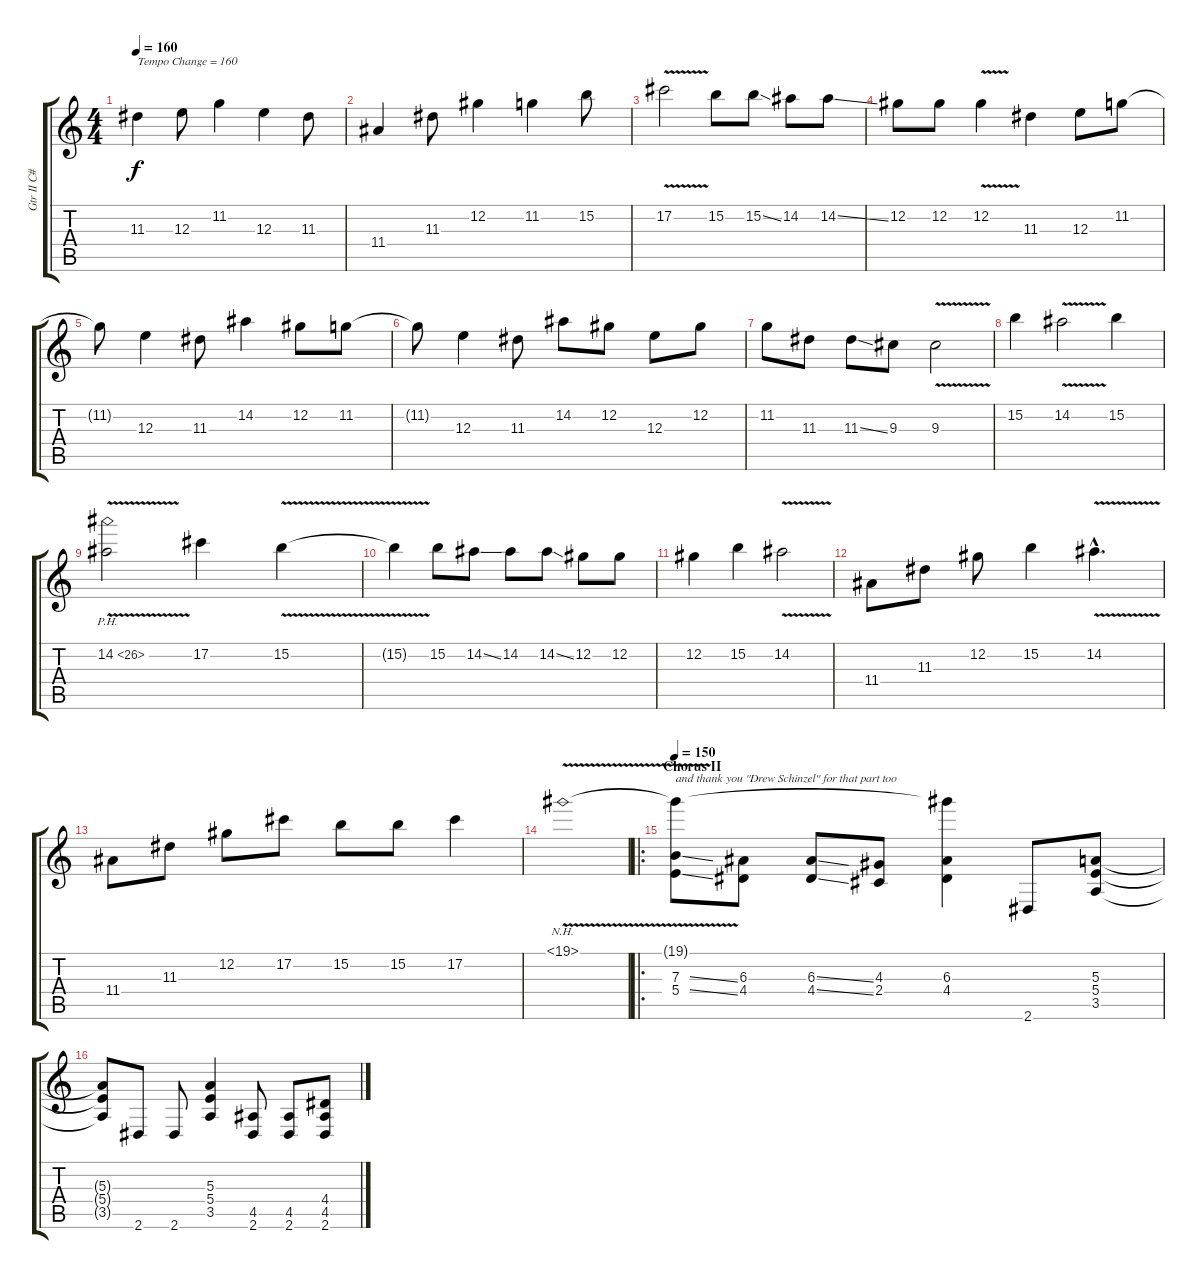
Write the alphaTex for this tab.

\track ("Gtr II C#" "Gtr II C#") {instrument distortionguitar}
\staff {score tabs}
\tuning (Db4 Ab3 E3 B2 Gb2 Db2) {hide}
\ts (4 4)
\tempo 160
\clef g2
\ks c
11.3.4{txt "Tempo Change = 160" dy f} 12.3.8 11.2.4 12.3.4 11.3.8 |
11.4.4 11.3.8 12.2.4 11.2.4 15.2.8 |
17.2{v}.2 15.2.8 15.2{ss}.8 14.2.8 14.2{ss}.8 |
12.2.8 12.2.8 12.2{v}.4 11.3.4 12.3.8 11.2.8 |
11.2{t}.8 12.3.4 11.3.8 14.2.4 12.2.8 11.2.8 |
11.2{t}.8 12.3.4 11.3.8 14.2.8 12.2.8 12.3.8 12.2.8 |
11.2.8 11.3.8 11.3{ss}.8 9.3.8 9.3{v}.2 |
15.2.4 14.2{v}.2 15.2.4 |
14.2{ph 12 v}.2 17.2.4 15.2{v}.4 |
15.2{t}.4 15.2.8 14.2{ss}.8 14.2.8 14.2{ss}.8 12.2.8 12.2.8 |
12.2.4 15.2.4 14.2{v}.2 |
11.4.8 11.3.8 12.2.8 15.2.4 14.2{v hac}.4{d} |
11.4.8 11.3.8 12.2.8 17.2.8 15.2.8 15.2.8 17.2.4 |
19.1{nh v}.1 |
\ro
\section ("" "Chorus II")
\tempo 150
(19.1{t} 7.3{ss} 5.4{ss}).8{txt "and thank you \"Drew Schinzel\" for that part too" balance 2} (6.3 4.4).8 (6.3{ss} 4.4{ss}).8 (4.3 2.4).8 (19.1{t} 6.3 4.4).4 2.6.8 (5.3 5.4 3.5).8 |
(5.3{t} 5.4{t} 3.5{t}).8 2.6.8 2.6.8 (5.3 5.4 3.5).4 (4.5 2.6).8 (4.5 2.6).8 (4.4 4.5 2.6).8
